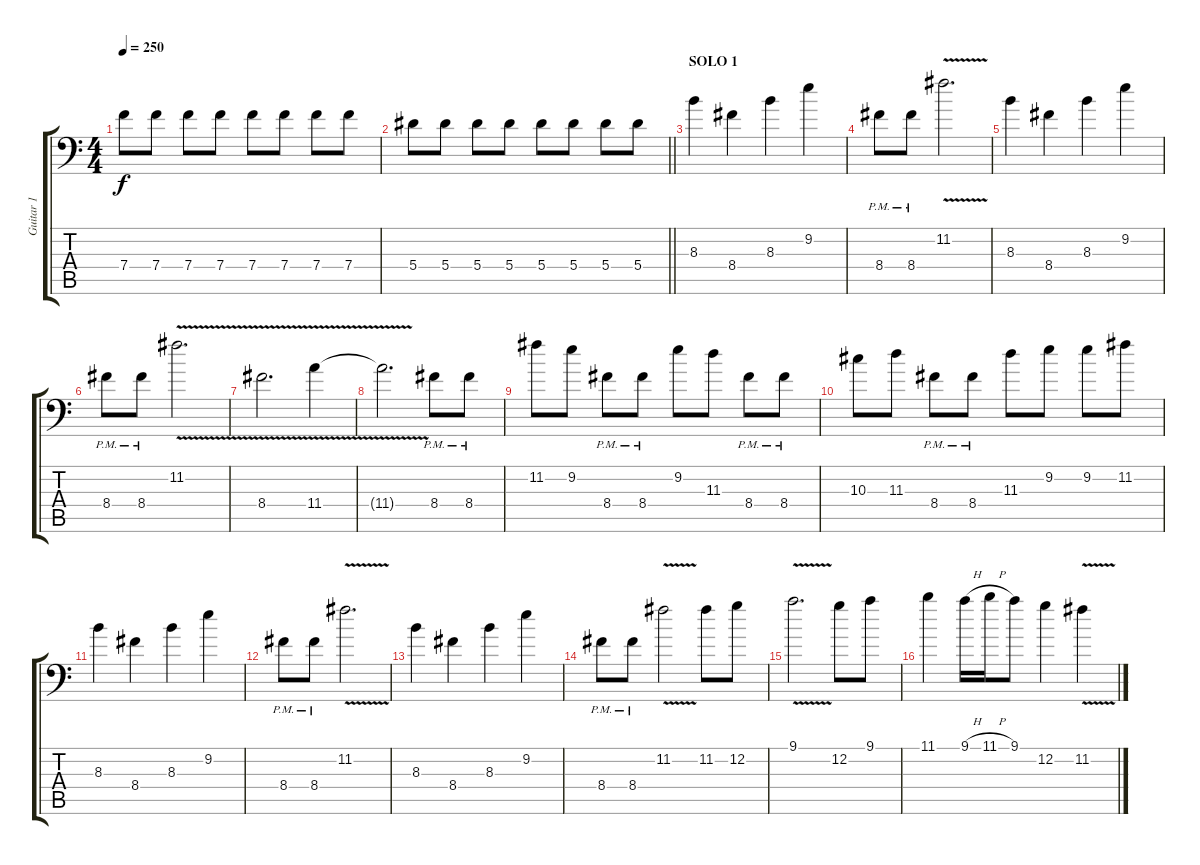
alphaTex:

\track ("Guitar 1" "Guitar 1") {instrument distortionguitar}
\staff {score tabs}
\tuning (C4 G3 Eb3 Bb2 F2 Bb1) {hide}
\ts (4 4)
\tempo 250
\clef f4
\ks c
7.4.8{dy f} 7.4.8 7.4.8 7.4.8 7.4.8 7.4.8 7.4.8 7.4.8 |
\barLineRight lightlight
5.4.8 5.4.8 5.4.8 5.4.8 5.4.8 5.4.8 5.4.8 5.4.8 |
\section ("" "SOLO 1")
8.3.4 8.4.4 8.3.4 9.2.4 |
8.4{pm}.8 8.4{pm}.8 11.2{v}.2{d} |
8.3.4 8.4.4 8.3.4 9.2.4 |
8.4{pm}.8 8.4{pm}.8 11.2{v}.2{d} |
8.4{v}.2{d} 11.4{v}.4 |
11.4{t}.2{d} 8.4{pm}.8 8.4{pm}.8 |
11.2.8 9.2.8 8.4{pm}.8 8.4{pm}.8 9.2.8 11.3.8 8.4{pm}.8 8.4{pm}.8 |
10.3.8 11.3.8 8.4{pm}.8 8.4{pm}.8 11.3.8 9.2.8 9.2.8 11.2.8 |
8.3.4 8.4.4 8.3.4 9.2.4 |
8.4{pm}.8 8.4{pm}.8 11.2{v}.2{d} |
8.3.4 8.4.4 8.3.4 9.2.4 |
8.4{pm}.8 8.4{pm}.8 11.2{v}.2 11.2.8 12.2.8 |
9.1{v}.2{d} 12.2.8 9.1.8 |
11.1.4 9.1{h}.16 11.1{h}.16 9.1.8 12.2.4 11.2{v}.4
